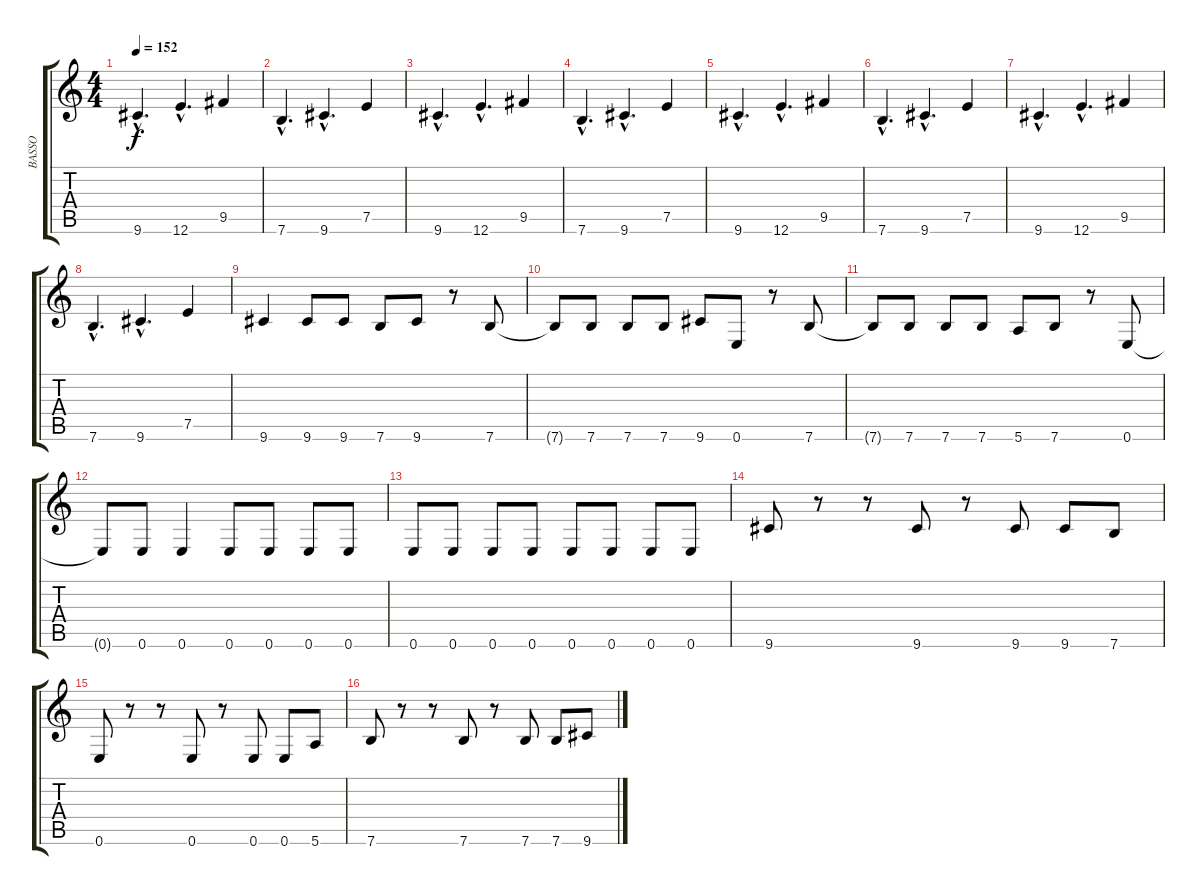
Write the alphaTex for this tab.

\track ("BASSO" "BASSO") {instrument electricbassfinger}
\staff {score tabs}
\tuning (E4 B3 G3 D3 A2 E2) {hide}
\ts (4 4)
\tempo 152
\clef g2
\ks c
9.6{hac}.4{d dy f instrument electricbassfinger} 12.6{hac}.4{d} 9.5.4 |
7.6{hac}.4{d} 9.6{hac}.4{d} 7.5.4 |
9.6{hac}.4{d} 12.6{hac}.4{d} 9.5.4 |
7.6{hac}.4{d} 9.6{hac}.4{d} 7.5.4 |
9.6{hac}.4{d} 12.6{hac}.4{d} 9.5.4 |
7.6{hac}.4{d} 9.6{hac}.4{d} 7.5.4 |
9.6{hac}.4{d} 12.6{hac}.4{d} 9.5.4 |
7.6{hac}.4{d} 9.6{hac}.4{d} 7.5.4 |
9.6.4 9.6.8 9.6.8 7.6.8 9.6.8 r.8 7.6.8 |
7.6{t}.8 7.6.8 7.6.8 7.6.8 9.6.8 0.6.8 r.8 7.6.8 |
7.6{t}.8 7.6.8 7.6.8 7.6.8 5.6.8 7.6.8 r.8 0.6.8 |
0.6{t}.8 0.6.8 0.6.4 0.6.8 0.6.8 0.6.8 0.6.8 |
0.6.8 0.6.8 0.6.8 0.6.8 0.6.8 0.6.8 0.6.8 0.6.8 |
9.6.8 r.8 r.8 9.6.8 r.8 9.6.8 9.6.8 7.6.8 |
0.6.8 r.8 r.8 0.6.8 r.8 0.6.8 0.6.8 5.6.8 |
7.6.8 r.8 r.8 7.6.8 r.8 7.6.8 7.6.8 9.6.8
